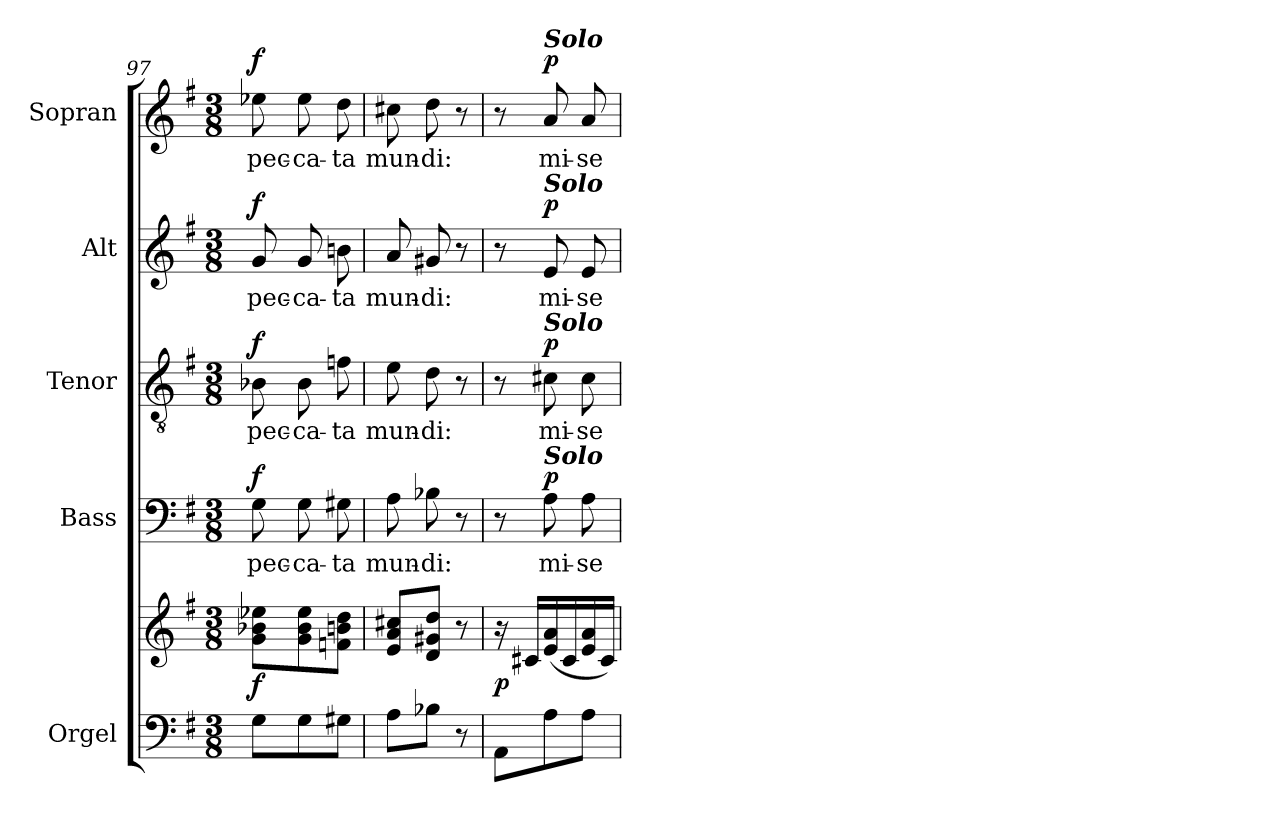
**kern	**kern	**dynam	**kern	**text	**dynam	**kern	**text	**dynam	**kern	**text	**dynam	**kern	**text	**dynam
*part5	*part5	*part5	*part4	*part4	*part4	*part3	*part3	*part3	*part2	*part2	*part2	*part1	*part1	*part1
*staff6	*staff5	*staff5/6	*staff4	*staff4	*staff4	*staff3	*staff3	*staff3	*staff2	*staff2	*staff2	*staff1	*staff1	*staff1
*I"Orgel	*	*	*I"Bass	*	*	*I"Tenor	*	*	*I"Alt	*	*	*I"Sopran	*	*
*I'Org.	*	*	*I'B.	*	*	*I'T.	*	*	*I'A.	*	*	*I'S.	*	*
*clefF4	*clefG2	*	*clefF4	*	*	*clefGv2	*	*	*clefG2	*	*	*clefG2	*	*
*k[f#]	*k[f#]	*	*k[f#]	*	*	*k[f#]	*	*	*k[f#]	*	*	*k[f#]	*	*
*G:	*G:	*	*G:	*	*	*G:	*	*	*G:	*	*	*G:	*	*
*M3/8	*M3/8	*	*M3/8	*	*	*M3/8	*	*	*M3/8	*	*	*M3/8	*	*
=97	=97	=97	=97	=97	=97	=97	=97	=97	=97	=97	=97	=97	=97	=97
!	!	!LO:DY:b	!	!LO:LY:b	!LO:DY:a	!	!LO:LY:b	!LO:DY:a	!	!LO:LY:b	!LO:DY:a	!	!LO:LY:b	!LO:DY:a
8G\L	8g\ 8b-X\ 8ee-X\L	f	8G\	pec-	f	8B-X\	pec-	f	8g/	pec-	f	8ee-X\	pec-	f
!	!	!	!	!LO:LY:b	!	!	!LO:LY:b	!	!	!LO:LY:b	!	!	!LO:LY:b	!
8G\	8g\ 8b-\ 8ee-\	.	8G\	-ca-	.	8B-\	-ca-	.	8g/	-ca-	.	8ee-\	-ca-	.
!	!	!	!	!LO:LY:b	!	!	!LO:LY:b	!	!	!LO:LY:b	!	!	!LO:LY:b	!
8G#X\J	8fn\ 8bn\ 8dd\J	.	8G#X\	-ta	.	8fn\	-ta	.	8bn\	-ta	.	8dd\	-ta	.
=98	=98	=98	=98	=98	=98	=98	=98	=98	=98	=98	=98	=98	=98	=98
!	!	!	!	!LO:LY:b	!	!	!LO:LY:b	!	!	!LO:LY:b	!	!	!LO:LY:b	!
8A\L	8e/ 8a/ 8cc#X/L	.	8A\	mun-	.	8e\	mun-	.	8a/	mun-	.	8cc#X\	mun-	.
!	!	!	!	!LO:LY:b	!	!	!LO:LY:b	!	!	!LO:LY:b	!	!	!LO:LY:b	!
8B-X\J	8d/ 8g#X/ 8dd/J	.	8B-X\	-di:	.	8d\	-di:	.	8g#X/	-di:	.	8dd\	-di:	.
8r	8r	.	8r	.	.	8r	.	.	8r	.	.	8r	.	.
=99	=99	=99	=99	=99	=99	=99	=99	=99	=99	=99	=99	=99	=99	=99
!	!	!LO:DY:b	!	!	!	!	!	!	!	!	!	!	!	!
8AA\L	16r	p	8r	.	.	8r	.	.	8r	.	.	8r	.	.
.	16c#X/LL	.	.	.	.	.	.	.	.	.	.	.	.	.
!	!	!	!	!	!	!	!	!	!	!	!	!LO:TX:a:Bi:t=Solo	!	!
!	!	!	!	!	!	!	!	!	!LO:TX:a:Bi:t=Solo	!	!	!	!	!
!	!	!	!	!	!	!LO:TX:a:Bi:t=Solo	!	!	!	!	!	!	!	!
!	!	!	!LO:TX:a:Bi:t=Solo	!	!	!	!	!	!	!	!	!	!	!
!	!	!	!	!LO:LY:b	!LO:DY:a	!	!LO:LY:b	!LO:DY:a	!	!LO:LY:b	!LO:DY:a	!	!LO:LY:b	!LO:DY:a
8A\	(<16e/ 16a/	.	8A\	mi-	p	8c#X\	mi-	p	8e/	mi-	p	8a/	mi-	p
.	16c#/	.	.	.	.	.	.	.	.	.	.	.	.	.
!	!	!	!	!LO:LY:b	!	!	!LO:LY:b	!	!	!LO:LY:b	!	!	!LO:LY:b	!
8A\J	16e/ 16a/	.	8A\	-se-	.	8c#\	-se-	.	8e/	-se-	.	8a/	-se-	.
.	16c#/JJ)	.	.	.	.	.	.	.	.	.	.	.	.	.
=	=	=	=	=	=	=	=	=	=	=	=	=	=	=
*-	*-	*-	*-	*-	*-	*-	*-	*-	*-	*-	*-	*-	*-	*-
